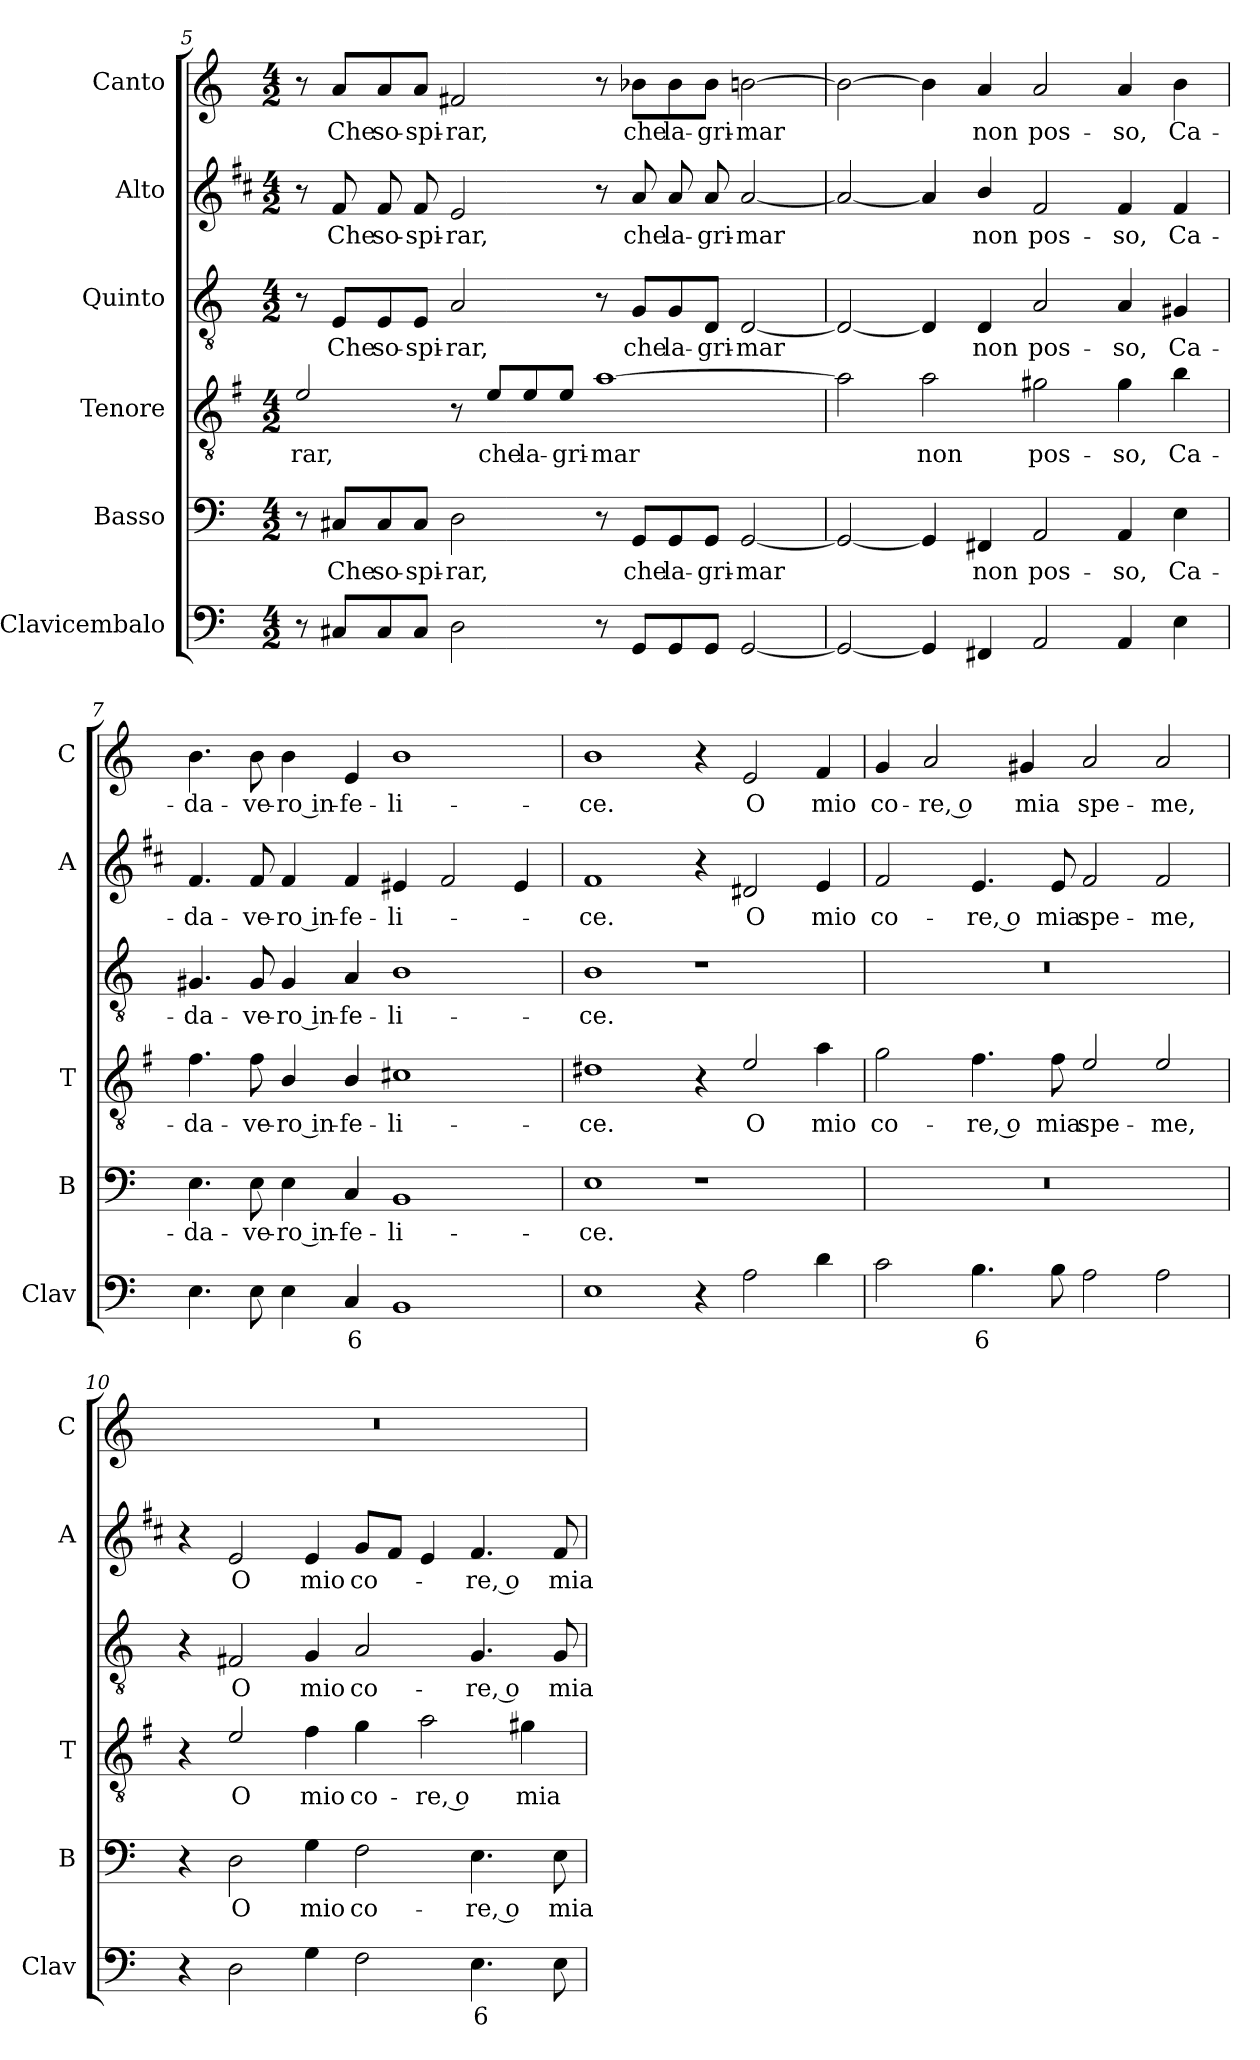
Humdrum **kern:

**kern	**text	**kern	**text	**kern	**text	**kern	**text	**kern	**text	**kern	**text
*part6	*part6	*part5	*part5	*part4	*part4	*part3	*part3	*part2	*part2	*part1	*part1
*staff6	*staff6	*staff5	*staff5	*staff4	*staff4	*staff3	*staff3	*staff2	*staff2	*staff1	*staff1
*I"Clavicembalo	*	*I"Basso	*	*I"Tenore	*	*I"Quinto	*	*I"Alto	*	*I"Canto	*
*I'Clav	*	*I'B	*	*I'T	*	*	*	*I'A	*	*I'C	*
*clefF4	*	*clefF4	*	*clefGv2	*	*clefGv2	*	*clefG2	*	*clefG2	*
*	*	*	*	*ITrd4c7	*	*	*	*ITrd1c2	*	*	*
*k[]	*	*k[]	*	*k[]	*	*k[]	*	*k[]	*	*k[]	*
*C:	*	*C:	*	*C:	*	*C:	*	*C:	*	*C:	*
*M4/2	*	*M4/2	*	*M4/2	*	*M4/2	*	*M4/2	*	*M4/2	*
=5	=5	=5	=5	=5	=5	=5	=5	=5	=5	=5	=5
!	!	!	!	!	!LO:LY:b	!	!	!	!	!	!
8r	.	8r	.	2A/	-rar,	8r	.	8r	.	8r	.
!	!	!	!LO:LY:b	!	!	!	!LO:LY:b	!	!LO:LY:b	!	!LO:LY:b
8C#X/L	.	8C#X/L	Che	.	.	8E/L	Che	8e/	Che	8a/L	Che
!	!	!	!LO:LY:b	!	!	!	!LO:LY:b	!	!LO:LY:b	!	!LO:LY:b
8C#/	.	8C#/	so-	.	.	8E/	so-	8e/	so-	8a/	so-
!	!	!	!LO:LY:b	!	!	!	!LO:LY:b	!	!LO:LY:b	!	!LO:LY:b
8C#/J	.	8C#/J	-spi-	.	.	8E/J	-spi-	8e/	-spi-	8a/J	-spi-
!	!	!	!LO:LY:b	!	!	!	!LO:LY:b	!	!LO:LY:b	!	!LO:LY:b
2D\	.	2D\	-rar,	8r	.	2A/	-rar,	2d/	-rar,	2f#X/	-rar,
!	!	!	!	!	!LO:LY:b	!	!	!	!	!	!
.	.	.	.	8A/L	che	.	.	.	.	.	.
!	!	!	!	!	!LO:LY:b	!	!	!	!	!	!
.	.	.	.	8A/	la-	.	.	.	.	.	.
!	!	!	!	!	!LO:LY:b	!	!	!	!	!	!
.	.	.	.	8A/J	-gri-	.	.	.	.	.	.
!	!	!	!	!	!LO:LY:b	!	!	!	!	!	!
8r	.	8r	.	[1d	-mar	8r	.	8r	.	8r	.
!	!	!	!LO:LY:b	!	!	!	!LO:LY:b	!	!LO:LY:b	!	!LO:LY:b
8GG/L	.	8GG/L	che	.	.	8G/L	che	8g/	che	8b-X\L	che
!	!	!	!LO:LY:b	!	!	!	!LO:LY:b	!	!LO:LY:b	!	!LO:LY:b
8GG/	.	8GG/	la-	.	.	8G/	la-	8g/	la-	8b-\	la-
!	!	!	!LO:LY:b	!	!	!	!LO:LY:b	!	!LO:LY:b	!	!LO:LY:b
8GG/J	.	8GG/J	-gri-	.	.	8D/J	-gri-	8g/	-gri-	8b-\J	-gri-
!	!	!	!LO:LY:b	!	!	!	!LO:LY:b	!	!LO:LY:b	!	!LO:LY:b
[2GG/	.	[2GG/	-mar	.	.	[2D/	-mar	[2g/	-mar	[2bn\	-mar
=6	=6	=6	=6	=6	=6	=6	=6	=6	=6	=6	=6
2GG/_	.	2GG/_	.	2d\]	.	2D/_	.	2g/_	.	2b\_	.
!	!	!	!	!	!LO:LY:b	!	!	!	!	!	!
4GG/]	.	4GG/]	.	2d\	non	4D/]	.	4g/]	.	4b\]	.
!	!	!	!LO:LY:b	!	!	!	!LO:LY:b	!	!LO:LY:b	!	!LO:LY:b
4FF#X/	.	4FF#X/	non	.	.	4D/	non	4a/	non	4a/	non
!	!	!	!LO:LY:b	!	!LO:LY:b	!	!LO:LY:b	!	!LO:LY:b	!	!LO:LY:b
2AA/	.	2AA/	pos-	2c#X\	pos-	2A/	pos-	2e/	pos-	2a/	pos-
!	!	!	!LO:LY:b	!	!LO:LY:b	!	!LO:LY:b	!	!LO:LY:b	!	!LO:LY:b
4AA/	.	4AA/	-so,	4c#\	-so,	4A/	-so,	4e/	-so,	4a/	-so,
!	!	!	!LO:LY:b	!	!LO:LY:b	!	!LO:LY:b	!	!LO:LY:b	!	!LO:LY:b
4E\	.	4E\	Ca-	4e\	Ca-	4G#X/	Ca-	4e/	Ca-	4b\	Ca-
!!LO:PB:g=z
=7	=7	=7	=7	=7	=7	=7	=7	=7	=7	=7	=7
!	!	!	!LO:LY:b	!	!LO:LY:b	!	!LO:LY:b	!	!LO:LY:b	!	!LO:LY:b
4.E\	.	4.E\	-da-	4.B\	-da-	4.G#X/	-da-	4.e/	-da-	4.b\	-da-
!	!	!	!LO:LY:b	!	!LO:LY:b	!	!LO:LY:b	!	!LO:LY:b	!	!LO:LY:b
8E\	.	8E\	-ve-	8B\	-ve-	8G#/	-ve-	8e/	-ve-	8b\	-ve-
!	!	!	!LO:LY:b	!	!LO:LY:b	!	!LO:LY:b	!	!LO:LY:b	!	!LO:LY:b
4E\	.	4E\	-ro in-	4E/	-ro in-	4G#/	-ro in-	4e/	-ro in-	4b\	-ro in-
!	!LO:LY:b	!	!LO:LY:b	!	!LO:LY:b	!	!LO:LY:b	!	!LO:LY:b	!	!LO:LY:b
4C/	6	4C/	-fe-	4E/	-fe-	4A/	-fe-	4e/	-fe-	4e/	-fe-
!	!	!	!LO:LY:b	!	!LO:LY:b	!	!LO:LY:b	!	!LO:LY:b	!	!LO:LY:b
1BB	.	1BB	-li-	1F#X	-li-	1B	-li-	4d#X/	-li-	1b	-li-
.	.	.	.	.	.	.	.	2e/	.	.	.
.	.	.	.	.	.	.	.	4d#/	.	.	.
=8	=8	=8	=8	=8	=8	=8	=8	=8	=8	=8	=8
!	!	!	!LO:LY:b	!	!LO:LY:b	!	!LO:LY:b	!	!LO:LY:b	!	!LO:LY:b
1E	.	1E	-ce.	1G#X	-ce.	1B	-ce.	1e	-ce.	1b	-ce.
4r	.	1r	.	4r	.	1r	.	4r	.	4r	.
!	!	!	!	!	!LO:LY:b	!	!	!	!LO:LY:b	!	!LO:LY:b
2A\	.	.	.	2A/	O	.	.	2c#X/	O	2e/	O
!	!	!	!	!	!LO:LY:b	!	!	!	!LO:LY:b	!	!LO:LY:b
4d\	.	.	.	4d\	mio	.	.	4d/	mio	4f/	mio
=9	=9	=9	=9	=9	=9	=9	=9	=9	=9	=9	=9
!	!	!	!	!	!LO:LY:b	!	!	!	!LO:LY:b	!	!LO:LY:b
2c\	.	0r	.	2c\	co-	0r	.	2e/	co-	4g/	co-
!	!	!	!	!	!	!	!	!	!	!	!LO:LY:b
.	.	.	.	.	.	.	.	.	.	2a/	-re, o
!	!LO:LY:b	!	!	!	!LO:LY:b	!	!	!	!LO:LY:b	!	!
4.B\	6	.	.	4.B\	-re, o	.	.	4.d/	-re, o	.	.
!	!	!	!	!	!	!	!	!	!	!	!LO:LY:b
.	.	.	.	.	.	.	.	.	.	4g#X/	mia
!	!	!	!	!	!LO:LY:b	!	!	!	!LO:LY:b	!	!
8B\	.	.	.	8B\	mia	.	.	8d/	mia	.	.
!	!	!	!	!	!LO:LY:b	!	!	!	!LO:LY:b	!	!LO:LY:b
2A\	.	.	.	2A/	spe-	.	.	2e/	spe-	2a/	spe-
!	!	!	!	!	!LO:LY:b	!	!	!	!LO:LY:b	!	!LO:LY:b
2A\	.	.	.	2A/	-me,	.	.	2e/	-me,	2a/	-me,
=10	=10	=10	=10	=10	=10	=10	=10	=10	=10	=10	=10
4r	.	4r	.	4r	.	4r	.	4r	.	0r	.
!	!	!	!LO:LY:b	!	!LO:LY:b	!	!LO:LY:b	!	!LO:LY:b	!	!
2D\	.	2D\	O	2A/	O	2F#X/	O	2d/	O	.	.
!	!	!	!LO:LY:b	!	!LO:LY:b	!	!LO:LY:b	!	!LO:LY:b	!	!
4G\	.	4G\	mio	4B\	mio	4G/	mio	4d/	mio	.	.
!	!	!	!LO:LY:b	!	!LO:LY:b	!	!LO:LY:b	!	!LO:LY:b	!	!
2F\	.	2F\	co-	4c\	co-	2A/	co-	8f/L	co-	.	.
.	.	.	.	.	.	.	.	8e/J	.	.	.
!	!	!	!	!	!LO:LY:b	!	!	!	!	!	!
.	.	.	.	2d\	-re, o	.	.	4d/	.	.	.
!	!LO:LY:b	!	!LO:LY:b	!	!	!	!LO:LY:b	!	!LO:LY:b	!	!
4.E\	6	4.E\	-re, o	.	.	4.G/	-re, o	4.e/	-re, o	.	.
!	!	!	!	!	!LO:LY:b	!	!	!	!	!	!
.	.	.	.	4c#X\	mia	.	.	.	.	.	.
!	!	!	!LO:LY:b	!	!	!	!LO:LY:b	!	!LO:LY:b	!	!
8E\	.	8E\	mia	.	.	8G/	mia	8e/	mia	.	.
=	=	=	=	=	=	=	=	=	=	=	=
*-	*-	*-	*-	*-	*-	*-	*-	*-	*-	*-	*-
